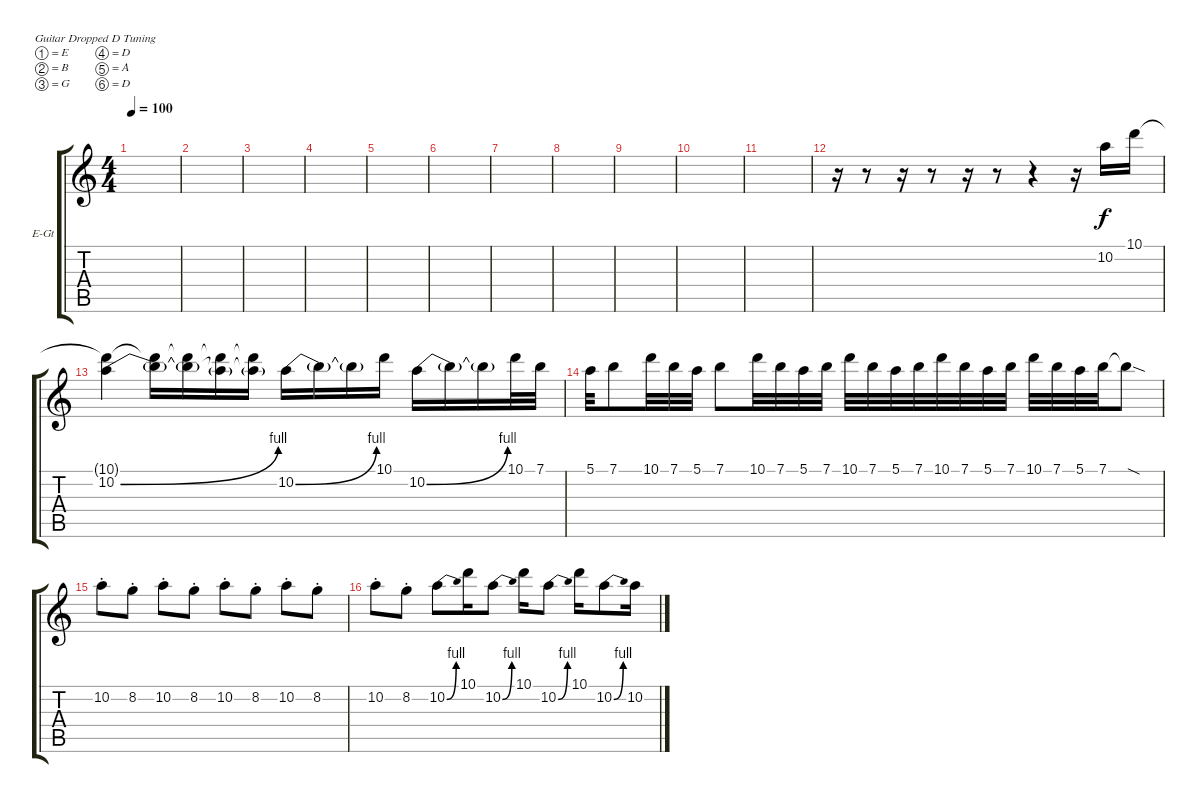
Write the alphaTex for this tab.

\defaultSystemsLayout 4
\bracketExtendMode groupsimilarinstruments
\firstSystemTrackNameOrientation horizontal
\otherSystemsTrackNameOrientation horizontal
\track ("Solo" "E-Gt") {instrument distortionguitar}
\staff {score tabs}
\tuning (E4 B3 G3 D3 A2 D2)
\ts (4 4)
\tempo 100
\clef g2
\scale
0.333333
\ks c
|
\scale
0.333333 |
\scale
0.333333 |
\scale
0.333333 |
\scale
0.333333 |
\scale
0.333333 |
\scale
0.333333 |
\scale
0.333333 |
\scale
0.333333 |
\scale
0.333333 |
\scale
0.333333 |
\scale
0.333333 r.16 r.8 r.16 r.8 r.16 r.8 r.4 r.16 10.2.16 10.1.16 |
\scale
0.333333 (10.2{be (bend 28.799999999999997 0 59.4 4)} 10.1{t}).4 (10.2{t} 10.1{t}).16 (10.2{t} 10.1{t}).16 (10.2{t} 10.1{t}).16 (10.2{t} 10.1{t}).16 10.2{be (bend 30.599999999999998 0 59.4 4)}.16 10.2{t}.16 10.2{t}.16 10.1.16 10.2{be (bend 28.2 0 60 4)}.16 10.2{t}.16 10.2{t}.16 10.1.32 7.1.32 |
\scale
0.333333 5.1.32 7.1.8 10.1.32 7.1.32 5.1.32 7.1.8 10.1.32 7.1.32 5.1.32 7.1.32 10.1.32 7.1.32 5.1.32 7.1.32 10.1.32 7.1.32 5.1.32 7.1.32 10.1.32 7.1.32 5.1.32 7.1.32 7.1{sod t}.8 |
\scale
0.333333 10.2{st}.8 8.2{st}.8 10.2{st}.8 8.2{st}.8 10.2{st}.8 8.2{st}.8 10.2{st}.8 8.2{st}.8 |
\scale
0.333333 10.2{st}.8 8.2{st}.8 10.2{be (bend 0 0 15 4)}.8 10.1.16 10.2{be (bend 0 0 15 4)}.8 10.1.16 10.2{be (bend 0 0 15 4)}.8 10.1.16 10.2{be (bend 0 0 15 4)}.8 10.2.16
